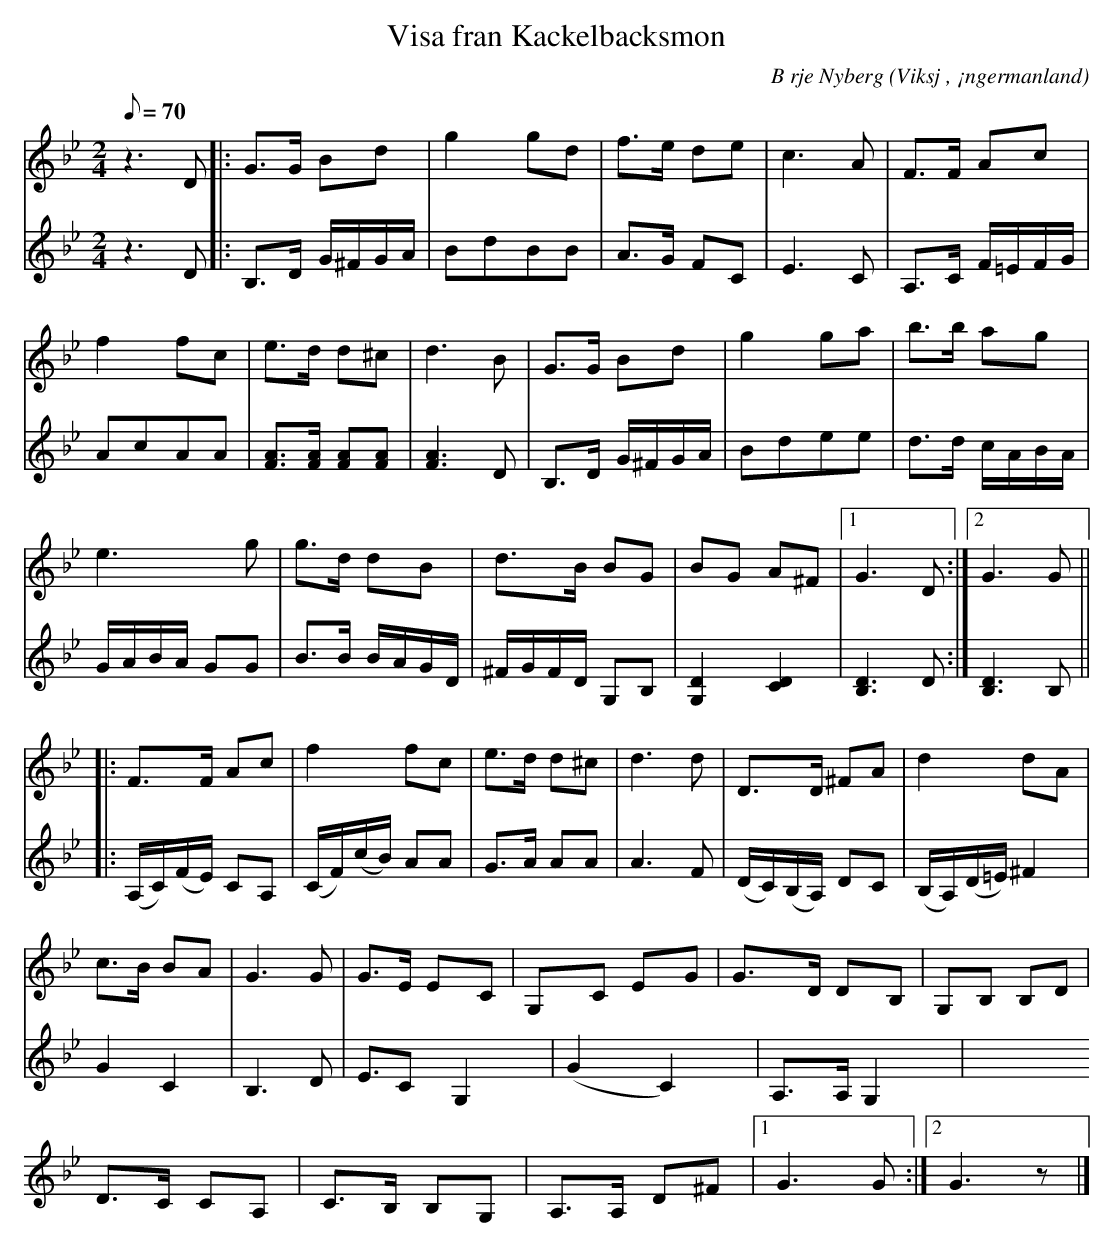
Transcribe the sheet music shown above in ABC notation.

X:1
T:Visa fran Kackelbacksmon
C:B rje Nyberg
O:Viksj , ¡ngermanland
M:2/4
L:1/8
Q:70
K:Gm
V:1
z2> D2|: G>G Bd | g2 gd | f>e de | c2>A2 | F>F Ac |
f2 fc | e>d d^c | d2>B2 | G>G Bd |g2 ga | b>b ag |
e2> g2 | g>d dB |d>B BG |BG A^F |1 G2> D2 :|2 G2> G2 ||
|: F>F Ac | f2 fc | e>d d^c | d2>d2 | D>D ^FA | d2 dA |
c>B BA |G2> G2 | G>E EC | G,C EG | G>D DB, | G,B, B,D |
D>C CA, | C>B, B,G, | A,>A, D^F |1 G2> G2 :|2 G2> z2 |]
V:2
z2> D2 |: B,>D G/2^F/2G/2A/2 | BdBB | A>G FC | E2>C2 | A,>C F/2=E/2F/2G/2 |
AcAA | [AF]>[AF] [AF][AF] | [A2F2]> D2 | B,>D G/2^F/2G/2A/2 | Bdee | d>d c/2A/2B/2A/2 |
G/2A/2B/2A/2 GG | B>B B/2A/2G/2D/2 | ^F/2G/2F/2D/2 G,B, | [G,2D2] [C2D2] | [D2B,2]> D2 :| [D2B,2]> B,2 ||
|: (A,/2C/2)(F/2E/2) CA, | (C/2F/2)(c/2B/2) AA | G>A AA | A2> F2 | (D/2C/2)(B,/2A,/2) DC | (B,/2A,/2)(D/2=E/2) ^F2 |
G2 C2 | B,2> D2 | E>C2 G,2, |(G2C2) |A,>A, G,2 |
